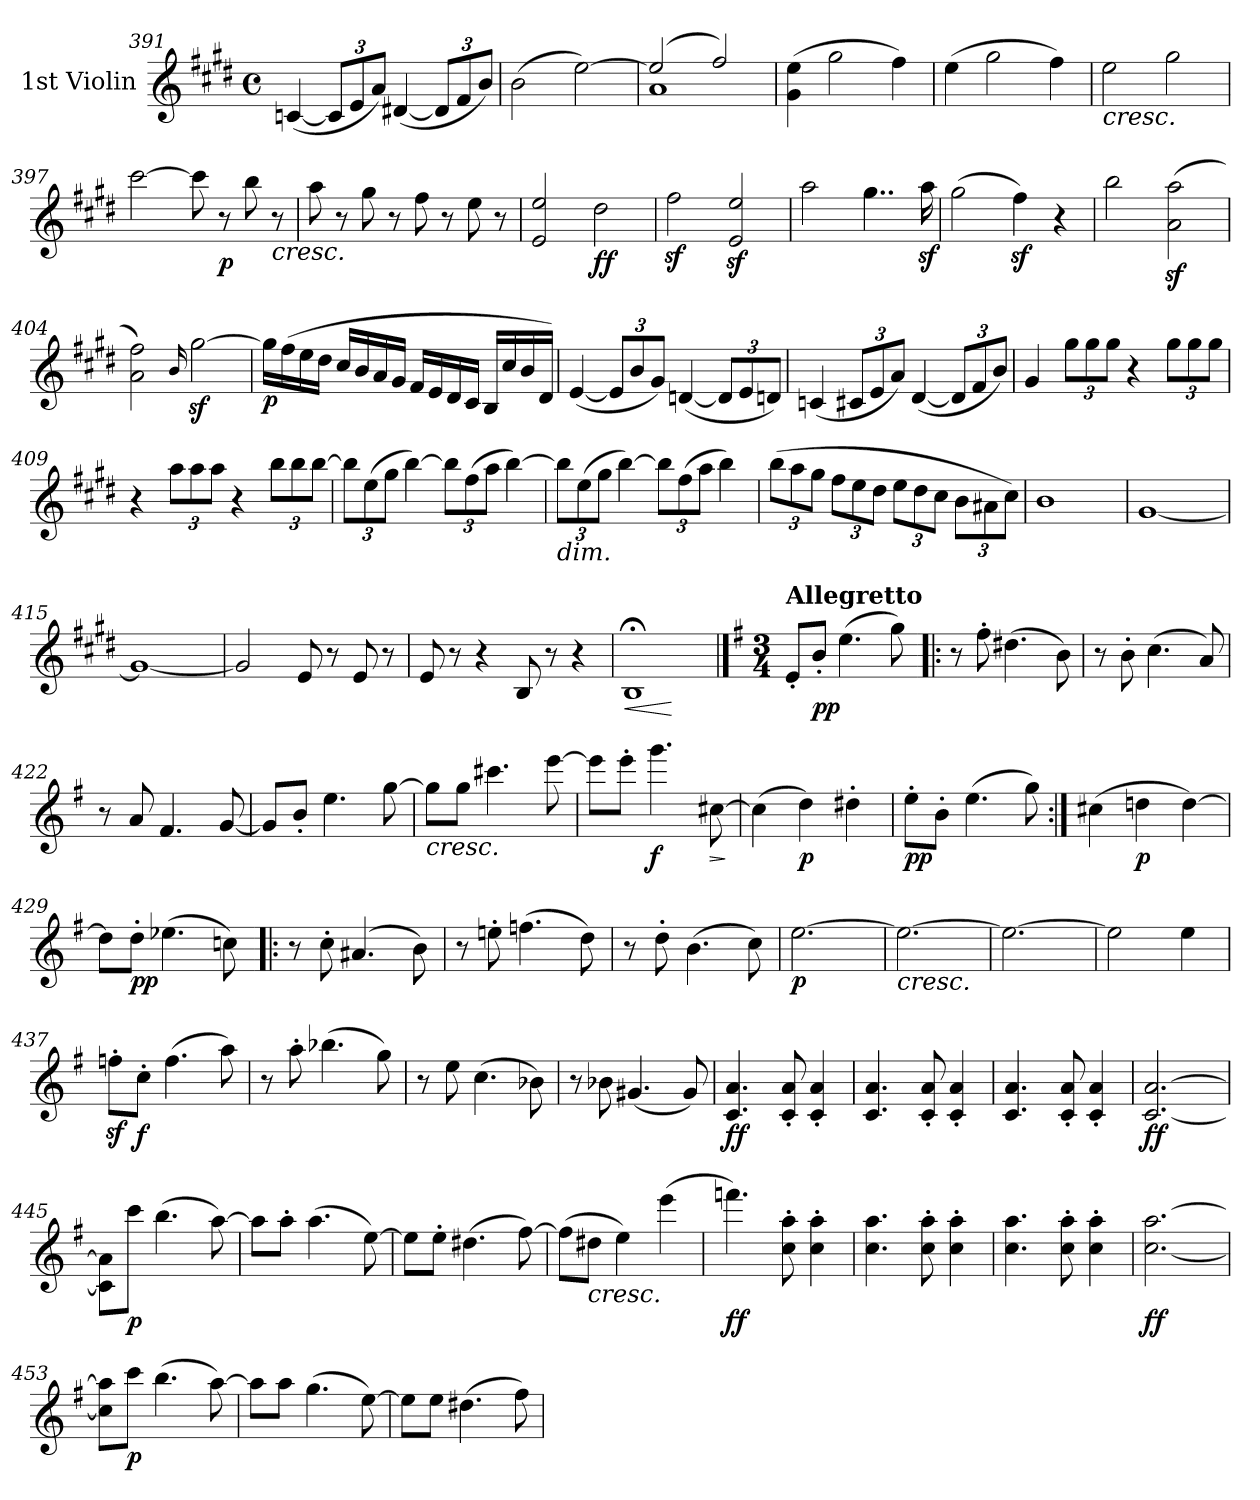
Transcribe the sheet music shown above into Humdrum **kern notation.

**kern	**dynam
*part1	*part1
*staff1	*staff1
*I"1st Violin	*
*I'Vln	*
*clefG2	*
*k[f#c#g#d#]	*
*E:	*
*M4/4	*
*met(c)	*
=391	=391
([4cn	.
12cL]	.
12e	.
12aJ)	.
([4d#X	.
12d#L]	.
12f#	.
12bJ)	.
=392	=392
(2b	.
[2ee)	.
=393	=393
*^	*
(2ee]	1a	.
2ff#)	.	.
*v	*v	*
=394	=394
(4g# 4ee	.
2gg#	.
4ff#)	.
=395	=395
(4ee	.
2gg#	.
4ff#)	.
=396	=396
!LO:TX:b:i:t=cresc.	!
2ee	.
2gg#	.
=397	=397
[2ccc#	.
8ccc#]	.
8r	p
8bb	.
!LO:TX:b:i:t=cresc.	!
8r	.
=398	=398
8aa	.
8r	.
8gg#	.
8r	.
8ff#	.
8r	.
8ee	.
8r	.
=399	=399
2e 2ee	.
2dd#	ff
=400	=400
2ff#z	.
2ez 2eez	.
=401	=401
2aa	.
4..gg#	.
16aaz	.
=402	=402
(2gg#	.
4ff#z)	.
4r	.
=403	=403
2bb	.
(2az 2aaz	.
=404	=404
2a 2ff#)	.
16qqb/	.
[2gg#z	.
=405	=405
16gg#LL]	p
(>16ff#	.
16ee	.
16dd#JJ	.
16cc#LL	.
16b	.
16a	.
16g#JJ	.
16f#LL	.
16e	.
16d#	.
16c#JJ	.
16BLL	.
16cc#	.
16b	.
16d#JJ)	.
=406	=406
([4e	.
12eL]	.
12b	.
12g#J)	.
([4dn	.
12dL]	.
12e	.
12dnJ)	.
=407	=407
(4cn	.
12c#XL	.
12e	.
12aJ)	.
([4d#	.
12d#L]	.
12f#	.
12bJ)	.
=408	=408
4g#	.
12gg#L	.
12gg#	.
12gg#J	.
4r	.
12gg#L	.
12gg#	.
12gg#J	.
=409	=409
4r	.
12aaL	.
12aa	.
12aaJ	.
4r	.
12bbL	.
12bb	.
[12bbJ	.
=410	=410
12bbL]	.
(12ee	.
12gg#J	.
[4bb)	.
12bbL]	.
(12ff#	.
12aaJ	.
[4bb)	.
=411	=411
!LO:TX:b:i:t=dim.	!
12bbL]	.
(12ee	.
12gg#J	.
[4bb)	.
12bbL]	.
(12ff#	.
12aaJ	.
4bb)	.
=412	=412
(12bbL	.
12aa	.
12gg#J	.
12ff#L	.
12ee	.
12dd#J	.
12eeL	.
12dd#	.
12cc#J	.
12bL	.
12a#X	.
12cc#J)	.
=413	=413
1b	.
=414	=414
[1g#	.
=415	=415
1g#_	.
=416	=416
2g#]	.
8e	.
8r	.
8e	.
8r	.
=417	=417
8e	.
8r	.
4r	.
8B	.
8r	.
4r	.
=418	=418
!	!LO:HP:b
1B;<	<
.	[
==419	==419
*k[f#]	*
*G:	*
*M3/4	*
!LO:TX:a:B:t=Allegretto	!
8e'L	.
8b'J	pp
(4.ee	.
8gg)	.
=420!|:	=420!|:
8r	.
8ff#'	.
(4.dd#X	.
8b)	.
=421	=421
8r	.
8b'	.
(4.cc	.
8a)	.
=422	=422
8r	.
8a	.
4.f#	.
[8g	.
=423	=423
8gL]	.
8b'J	.
4.ee	.
[8gg	.
=424	=424
!LO:TX:b:i:t=cresc.	!
8ggL]	.
8ggJ	.
4.ccc#X	.
[8eee	.
=425	=425
8eeeL]	.
8eee'J	.
4.ggg	f
!	!LO:HP:b
[8cc#X	>
.	]
=426	=426
(4cc#]	.
4dd)	p
4dd#X'	.
=427	=427
8ee'L	pp
8b'J	.
(4.ee	.
8gg)	.
=428:|!	=428:|!
(4cc#X	.
4ddn	p
[4dd)	.
=429	=429
8ddL]	.
8dd'J	pp
(4.ee-X	.
8ccn)	.
=430!|:	=430!|:
8r	.
8cc'	.
(4.a#X	.
8b)	.
=431	=431
8r	.
8een'	.
(4.ffn	.
8dd)	.
=432	=432
8r	.
8dd'	.
(4.b	.
8cc)	.
=433	=433
[2.ee	p
=434	=434
!LO:TX:b:i:t=cresc.	!
2.ee_	.
=435	=435
2.ee_	.
=436	=436
2ee]	.
4ee	.
=437	=437
8ffnz'L	.
8cc'J	f
(4.ff	.
8aa)	.
=438	=438
8r	.
8aa'	.
(4.bb-X	.
8gg)	.
=439	=439
8r	.
8ee	.
(4.cc	.
8b-X)	.
=440	=440
8r	.
8b-X	.
(4.g#X	.
8g#)	.
=441	=441
4.c 4.a	ff
8c' 8a'	.
4c' 4a'	.
=442	=442
4.c 4.a	.
8c' 8a'	.
4c' 4a'	.
=443	=443
4.c 4.a	.
8c' 8a'	.
4c' 4a'	.
=444	=444
[2.c [2.a	ff
=445	=445
8c] 8a]L	.
8cccJ	p
(4.bb	.
[8aa)	.
=446	=446
8aaL]	.
8aa'J	.
(4.aa	.
[8ee)	.
=447	=447
8eeL]	.
8ee'J	.
(4.dd#X	.
[8ff#)	.
=448	=448
(8ff#L]	.
!LO:TX:b:i:t=cresc.	!
8dd#XJ	.
4ee)	.
(4eee	.
=449	=449
4.fffn)	ff
8cc' 8aa'	.
4cc' 4aa'	.
=450	=450
4.cc 4.aa	.
8cc' 8aa'	.
4cc' 4aa'	.
=451	=451
4.cc 4.aa	.
8cc' 8aa'	.
4cc' 4aa'	.
=452	=452
[2.cc [2.aa	ff
=453	=453
8cc] 8aa]L	.
8cccJ	p
(4.bb	.
[8aa)	.
=454	=454
8aaL]	.
8aaJ	.
(4.gg	.
[8ee)	.
=455	=455
8eeL]	.
8eeJ	.
(4.dd#X	.
8ff#)	.
=	=
*-	*-
